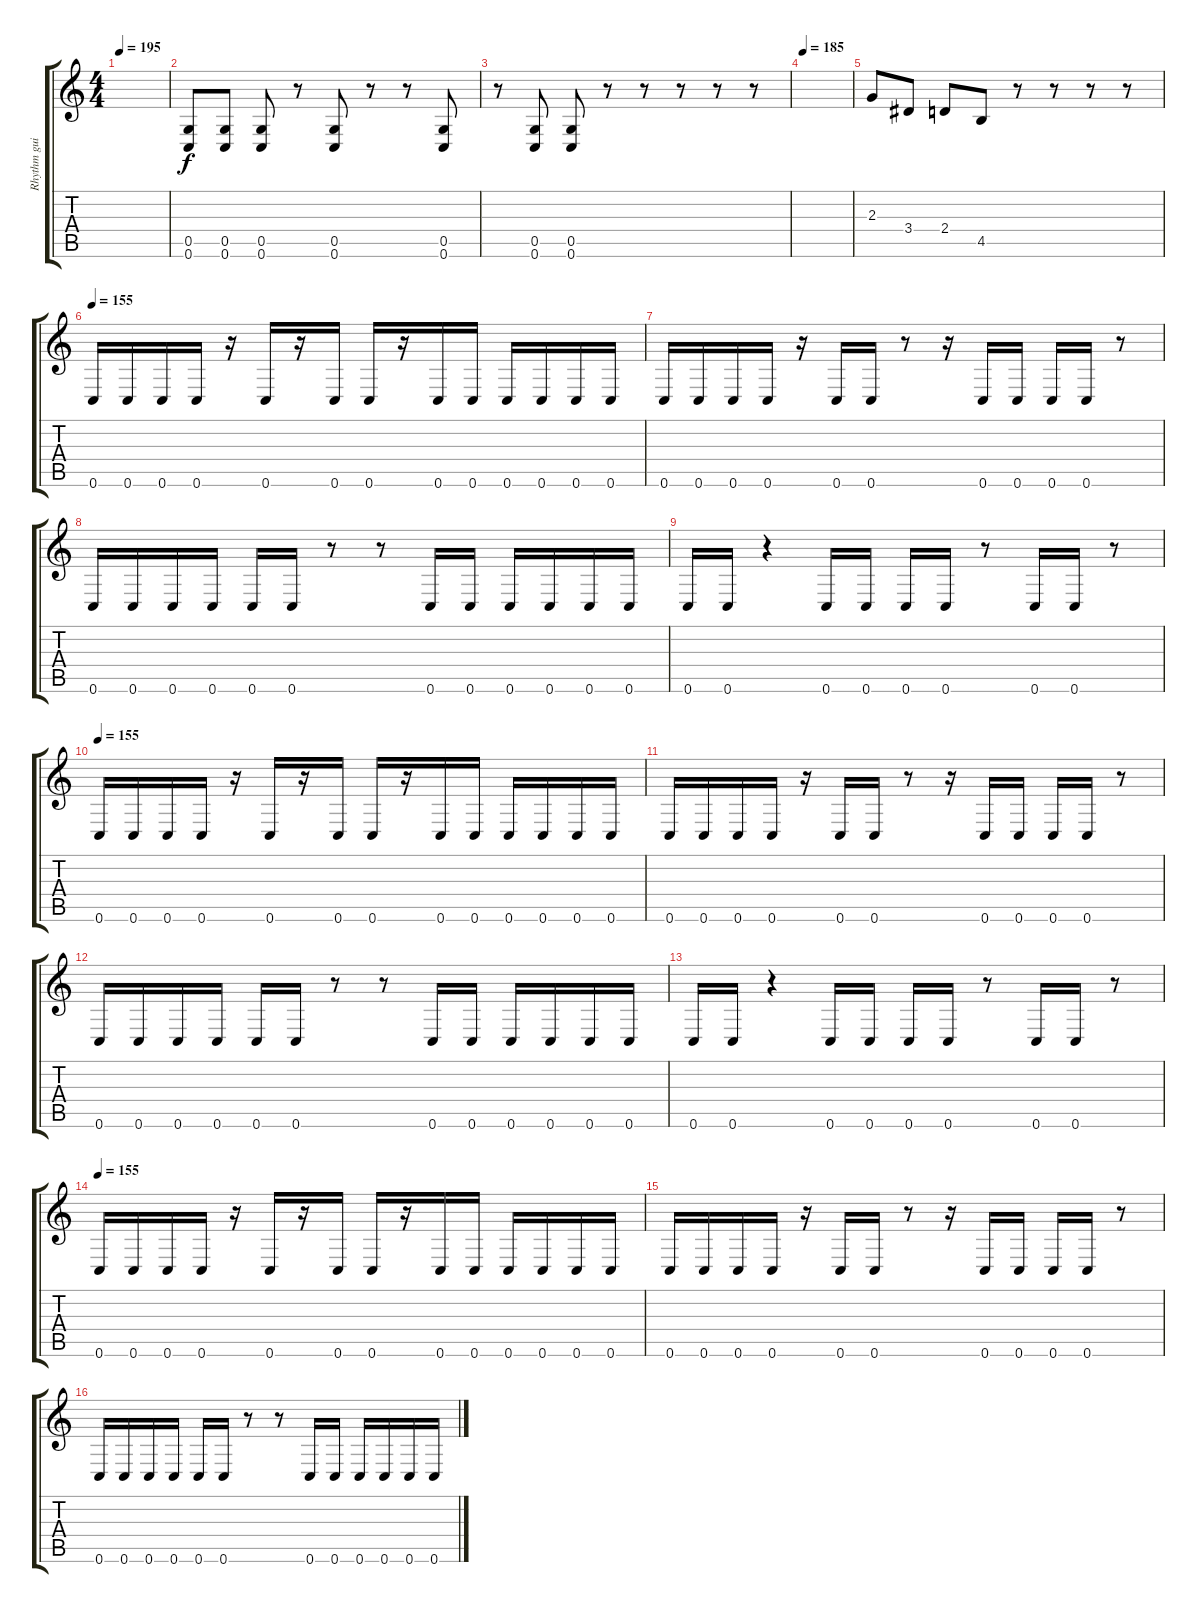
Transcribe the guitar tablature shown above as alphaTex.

\track ("Rhythm guitar right" "Rhythm gui") {instrument overdrivenguitar}
\staff {score tabs}
\tuning (D4 A3 F3 C3 G2 C2) {hide}
\ts (4 4)
\tempo 195
\clef g2
\ks c
|
(0.5 0.6).8 (0.5 0.6).8 (0.5 0.6).8 r.8 (0.5 0.6).8 r.8 r.8 (0.5 0.6).8 |
r.8 (0.5 0.6).8 (0.5 0.6).8 r.8 r.8 r.8 r.8 r.8 |
\tempo 185
|
2.3.8 3.4.8 2.4.8 4.5.8 r.8 r.8 r.8 r.8 |
\tempo 155
0.6.16 0.6.16 0.6.16 0.6.16 r.16 0.6.16 r.16 0.6.16 0.6.16 r.16 0.6.16 0.6.16 0.6.16 0.6.16 0.6.16 0.6.16 |
0.6.16 0.6.16 0.6.16 0.6.16 r.16 0.6.16 0.6.16 r.8 r.16 0.6.16 0.6.16 0.6.16 0.6.16 r.8 |
0.6.16 0.6.16 0.6.16 0.6.16 0.6.16 0.6.16 r.8 r.8 0.6.16 0.6.16 0.6.16 0.6.16 0.6.16 0.6.16 |
0.6.16 0.6.16 r.4 0.6.16 0.6.16 0.6.16 0.6.16 r.8 0.6.16 0.6.16 r.8 |
\tempo 155
0.6.16 0.6.16 0.6.16 0.6.16 r.16 0.6.16 r.16 0.6.16 0.6.16 r.16 0.6.16 0.6.16 0.6.16 0.6.16 0.6.16 0.6.16 |
0.6.16 0.6.16 0.6.16 0.6.16 r.16 0.6.16 0.6.16 r.8 r.16 0.6.16 0.6.16 0.6.16 0.6.16 r.8 |
0.6.16 0.6.16 0.6.16 0.6.16 0.6.16 0.6.16 r.8 r.8 0.6.16 0.6.16 0.6.16 0.6.16 0.6.16 0.6.16 |
0.6.16 0.6.16 r.4 0.6.16 0.6.16 0.6.16 0.6.16 r.8 0.6.16 0.6.16 r.8 |
\tempo 155
0.6.16 0.6.16 0.6.16 0.6.16 r.16 0.6.16 r.16 0.6.16 0.6.16 r.16 0.6.16 0.6.16 0.6.16 0.6.16 0.6.16 0.6.16 |
0.6.16 0.6.16 0.6.16 0.6.16 r.16 0.6.16 0.6.16 r.8 r.16 0.6.16 0.6.16 0.6.16 0.6.16 r.8 |
0.6.16 0.6.16 0.6.16 0.6.16 0.6.16 0.6.16 r.8 r.8 0.6.16 0.6.16 0.6.16 0.6.16 0.6.16 0.6.16
